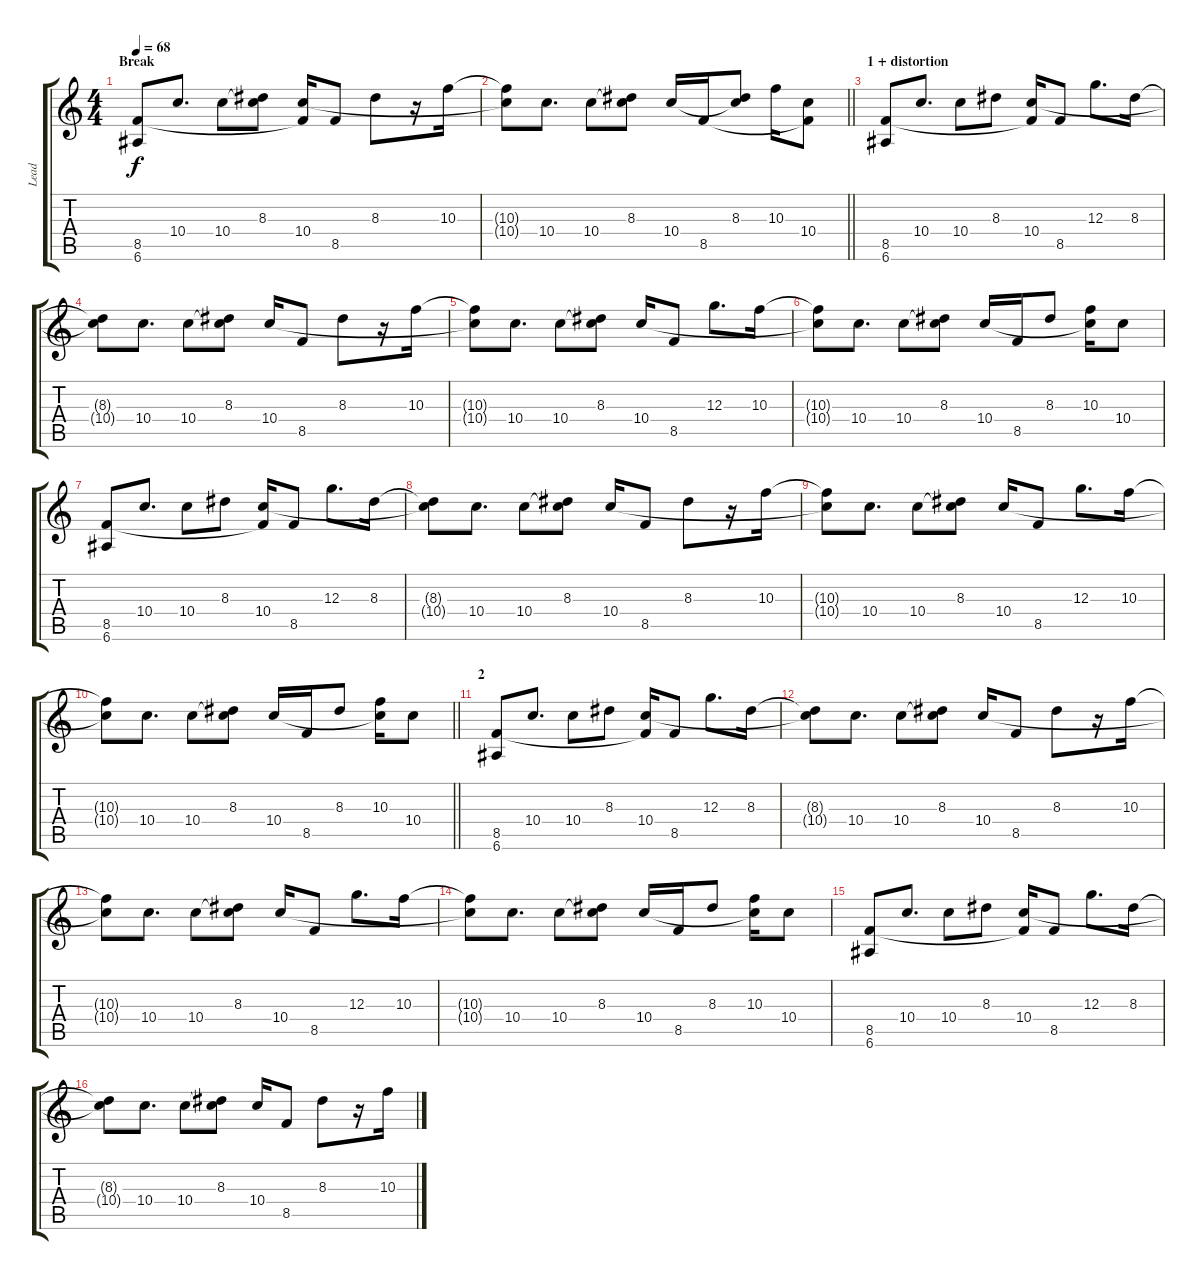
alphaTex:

\track ("Lead" "Lead") {instrument overdrivenguitar}
\staff {score tabs}
\tuning (E4 B3 G3 D3 A2 E2) {hide}
\ts (4 4)
\section ("" "Break")
\tempo 68
\clef g2
\ks c
(8.5 6.6).8{dy f instrument overdrivenguitar} 10.4.8{d} 10.4.8 (8.3 10.4{t}).8 (10.4 8.5{t}).16 8.5.8 8.3.8 r.16 10.3.16 |
\barLineRight lightlight
(10.3{t} 10.4{t}).8 10.4.8{d} 10.4.8 (8.3 10.4{t}).8 10.4.16 8.5.16 (8.3 10.4{t}).8 10.3.16 (10.4 8.5{t}).8 |
\section ("" "1 + distortion")
(8.5 6.6).8 10.4.8{d} 10.4.8 8.3.8 (10.4 8.5{t}).16 8.5.8 12.3.8{d} 8.3.16 |
(8.3{t} 10.4{t}).8 10.4.8{d} 10.4.8 (8.3 10.4{t}).8 10.4.16 8.5.8 8.3.8 r.16 10.3.16 |
(10.3{t} 10.4{t}).8 10.4.8{d} 10.4.8 (8.3 10.4{t}).8 10.4.16 8.5.8 12.3.8{d} 10.3.16 |
(10.3{t} 10.4{t}).8 10.4.8{d} 10.4.8 (8.3 10.4{t}).8 10.4.16 8.5.16 8.3.8 (10.3 10.4{t}).16 10.4.8 |
(8.5 6.6).8 10.4.8{d} 10.4.8 8.3.8 (10.4 8.5{t}).16 8.5.8 12.3.8{d} 8.3.16 |
(8.3{t} 10.4{t}).8 10.4.8{d} 10.4.8 (8.3 10.4{t}).8 10.4.16 8.5.8 8.3.8 r.16 10.3.16 |
(10.3{t} 10.4{t}).8 10.4.8{d} 10.4.8 (8.3 10.4{t}).8 10.4.16 8.5.8 12.3.8{d} 10.3.16 |
\barLineRight lightlight
(10.3{t} 10.4{t}).8 10.4.8{d} 10.4.8 (8.3 10.4{t}).8 10.4.16 8.5.16 8.3.8 (10.3 10.4{t}).16 10.4.8 |
\section ("" "2")
(8.5 6.6).8{volume 5} 10.4.8{d} 10.4.8 8.3.8 (10.4 8.5{t}).16 8.5.8 12.3.8{d} 8.3.16 |
(8.3{t} 10.4{t}).8 10.4.8{d} 10.4.8 (8.3 10.4{t}).8 10.4.16 8.5.8 8.3.8 r.16 10.3.16 |
(10.3{t} 10.4{t}).8 10.4.8{d} 10.4.8 (8.3 10.4{t}).8 10.4.16 8.5.8 12.3.8{d} 10.3.16 |
(10.3{t} 10.4{t}).8 10.4.8{d} 10.4.8 (8.3 10.4{t}).8 10.4.16 8.5.16 8.3.8 (10.3 10.4{t}).16 10.4.8 |
(8.5 6.6).8 10.4.8{d} 10.4.8 8.3.8 (10.4 8.5{t}).16 8.5.8 12.3.8{d} 8.3.16 |
(8.3{t} 10.4{t}).8 10.4.8{d} 10.4.8 (8.3 10.4{t}).8 10.4.16 8.5.8 8.3.8 r.16 10.3.16
